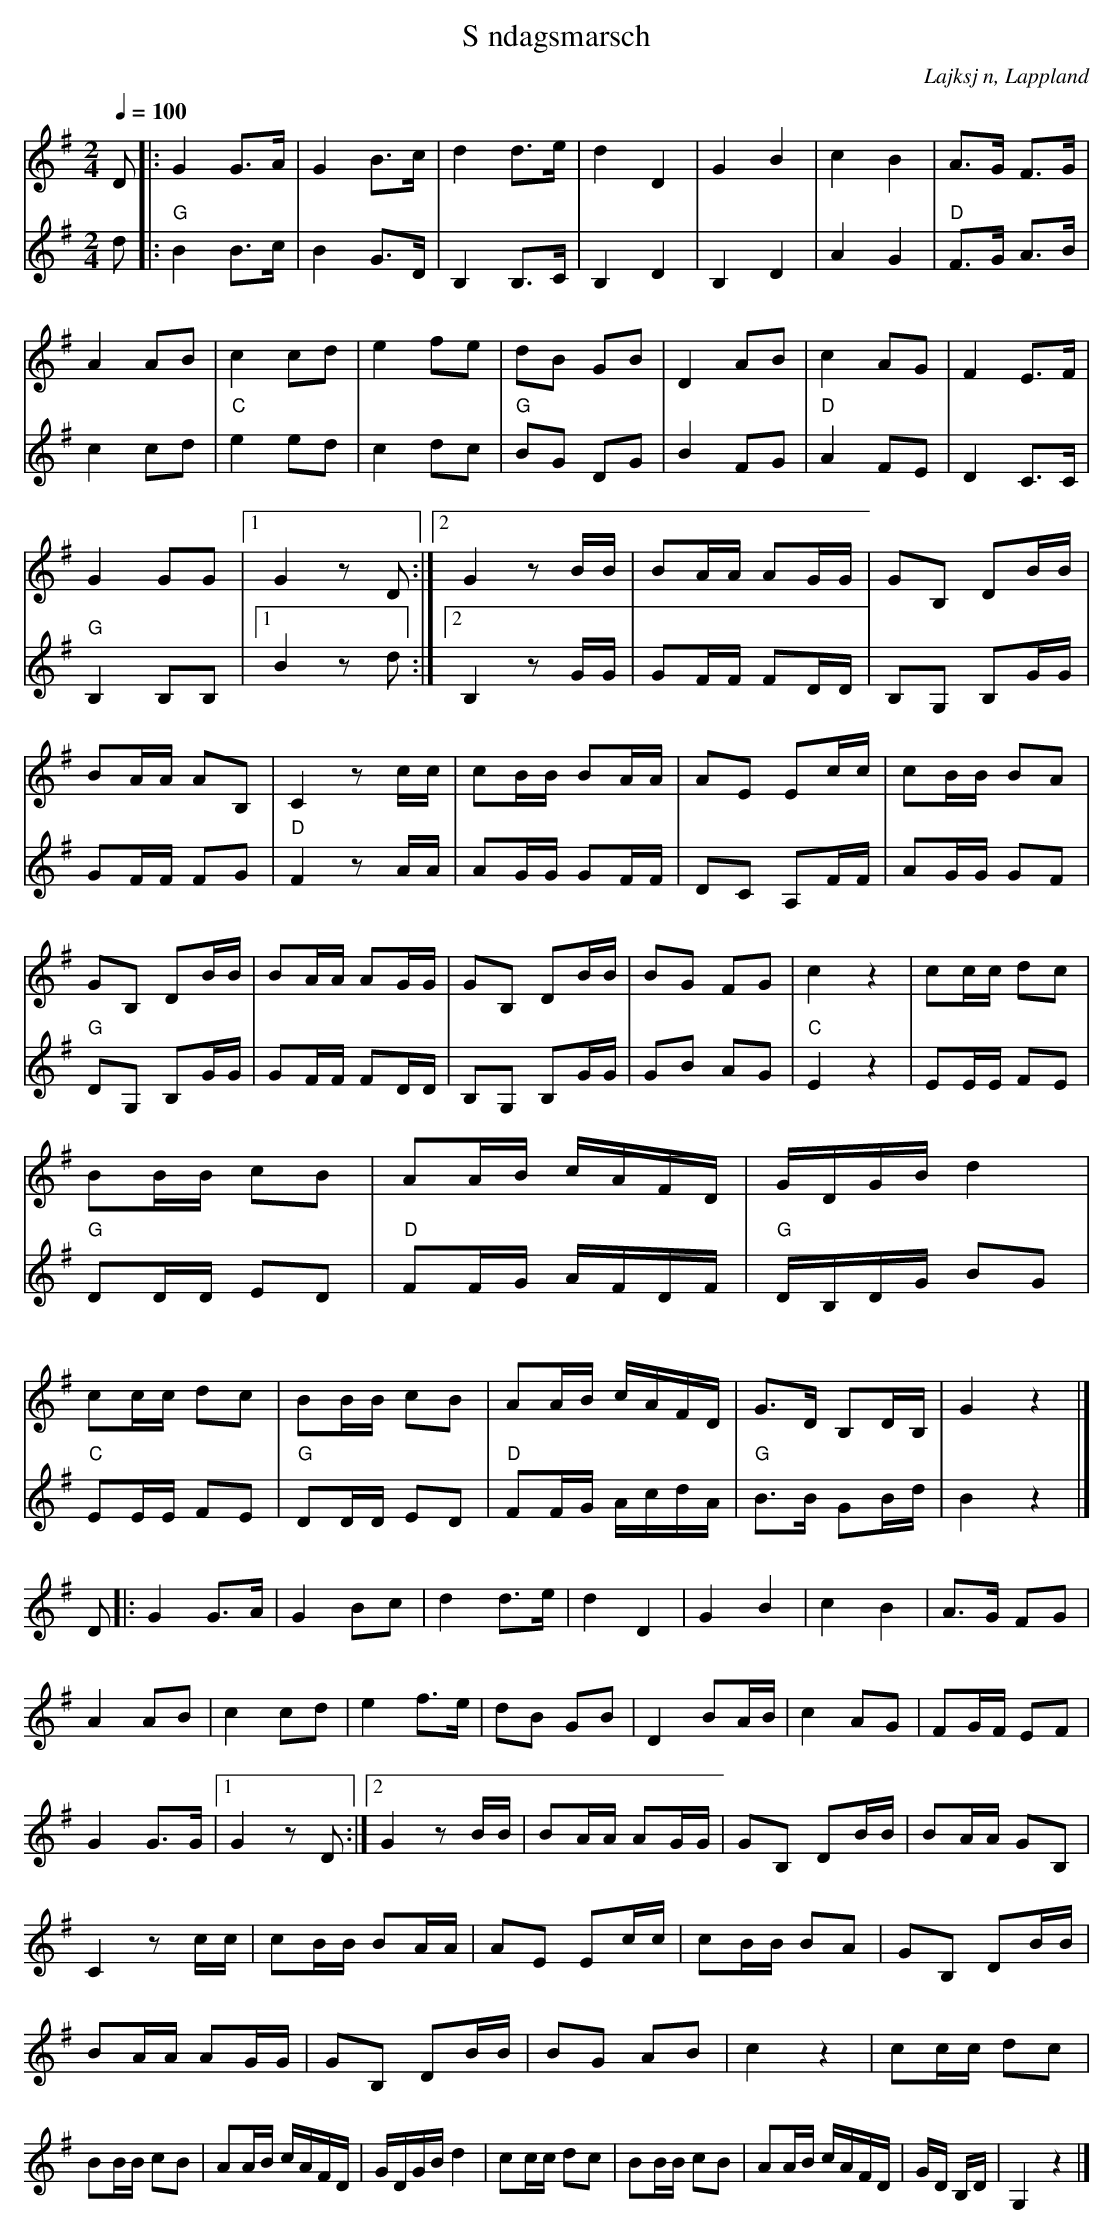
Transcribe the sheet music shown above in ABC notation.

X:1
T:S ndagsmarsch
O:Lajksj n, Lappland
Q:1/4=100
M:2/4
L:1/16
K:G
V:1
D2|:G4 G3A|G4 B3c|d4 d3e|d4 D4|G4 B4|c4 B4|A3G F3G|A4 A2B2|c4 c2d2|e4 f2e2|d2B2 G2B2|D4 A2B2|c4 A2G2|F4 E3F|G4 G2G2|1 G4 z2 D2:|2 G4 z2 BB| B2AA A2GG | G2B,2 D2BB| B2AA A2B,2| C4 z2 cc|c2BB B2AA| A2E2 E2cc| c2BB B2A2 | G2B,2 D2BB| B2AA A2GG|G2B,2 D2BB| B2G2 F2G2|c4 z4| c2cc d2c2|B2BB c2B2|A2AB cAFD|GDGB d4| c2cc d2c2|B2BB c2B2|A2AB cAFD| G3D B,2DB,|G4 z4 |]
V:2
d2|:"G" B4 B3c|B4 G3D|B,4 B,3C|B,4 D4| B,4 D4| A4 G4|"D" F3G A3B| c4 c2d2|"C" e4 e2d2| c4 d2c2|"G" B2G2 D2G2 |B4 F2G2|"D" A4 F2E2| D4 C3C |"G" B,4 B,2B,2 |1 B4 z2 d2:|2 B,4 z2 GG| G2FF F2DD | B,2G,2 B,2GG| G2FF F2G2|"D" F4 z2 AA| A2GG G2FF| D2C2 A,2FF| A2GG G2F2|"G" D2G,2 B,2GG|G2FF F2DD|B,2G,2 B,2GG|G2B2 A2G2|"C" E4 z4| E2EE F2E2|"G" D2DD E2D2|"D" F2FG AFDF|"G" DB,DG B2G2|"C" E2EE F2E2|"G" D2DD E2D2|"D" F2FG AcdA|"G" B3B G2Bd| B4 z4|]
V:1
D2|:G4 G3A|G4 B2c2|d4 d3e|d4 D4|G4 B4|c4 B4|A3G F2G2|A4 A2B2|c4 c2d2|e4 f3e|d2B2 G2B2|D4 B2AB|c4 A2G2|F2GF E2F2|G4 G3G|1 G4 z2 D2:|2 G4 z2 BB| B2AA A2GG | G2B,2 D2BB| B2AA G2B,2| C4 z2 cc|c2BB B2AA| A2E2 E2cc| c2BB B2A2 | G2B,2 D2BB| B2AA A2GG|G2B,2 D2BB| B2G2 A2B2|c4 z4| c2cc d2c2|B2BB c2B2|A2AB cAFD|GDGB d4| c2cc d2c2|B2BB c2B2|A2AB cAFD| GD B,D|G,4 z4 |]
